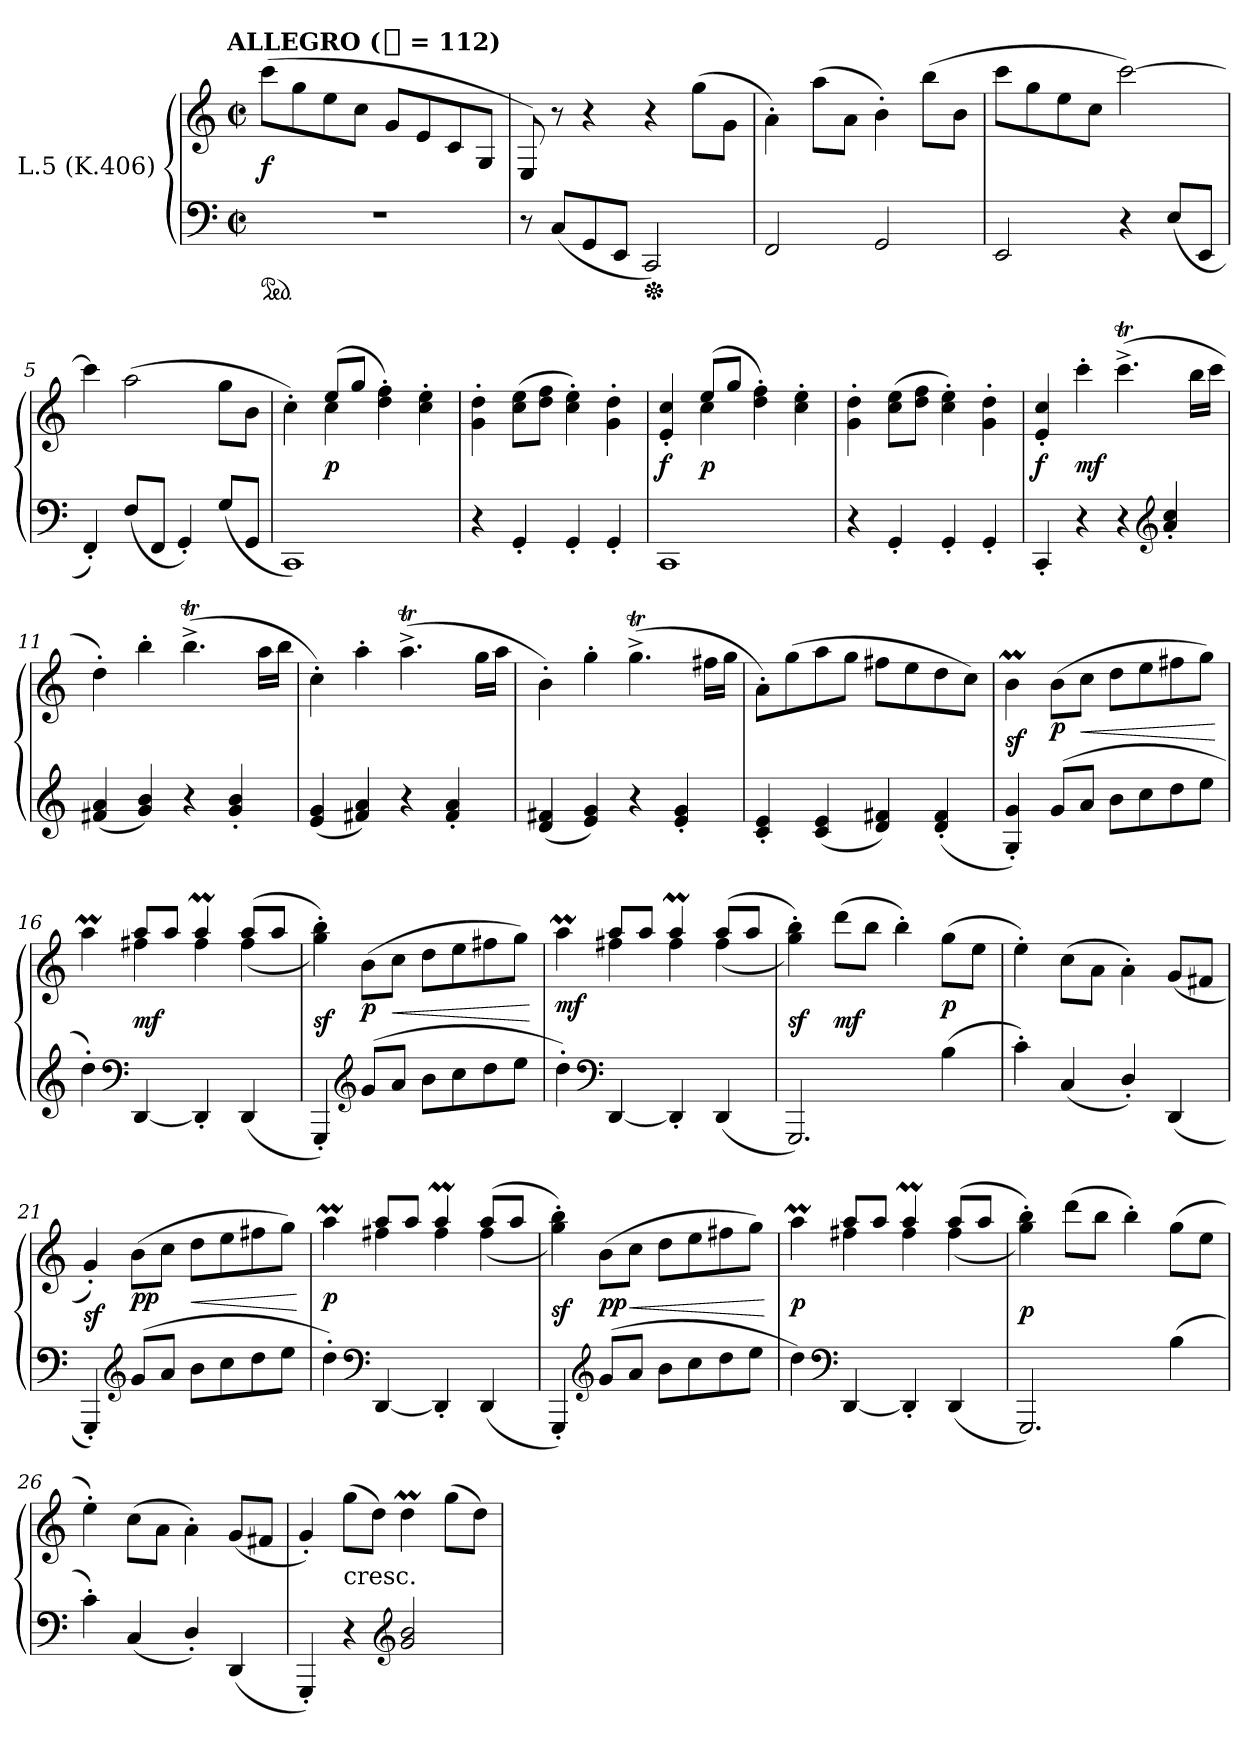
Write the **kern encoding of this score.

**kern	**kern	**dynam
*part1	*part1	*part1
*staff2	*staff1	*staff1/2
*I"L.5 (K.406)	*	*
*clefF4	*clefG2	*
*k[]	*k[]	*
!!LO:TX:omd:t=ALLEGRO ([half] = 112)
*M2/2	*M2/2	*
*met(c|)	*met(c|)	*
*MM224	*MM224	*
*ped	*	*
=1	=1	=1
1r	(8cccL	f
.	8gg	.
.	8ee	.
.	8ccJ	.
.	8gL	.
.	8e	.
.	8c	.
.	8GJ	.
=2	=2	=2
8r	8E)	.
(8CL	8r	.
8GG	4r	.
8EEJ	.	.
*Xped	*	*
2CC)	4r	.
.	(8ggL	.
.	8gJ	.
=3	=3	=3
2FF	4a'\)	.
.	(8aaL	.
.	8aJ	.
2GG	4b')	.
.	(8bbL	.
.	8bJ	.
=4	=4	=4
2EE	8cccL	.
.	8gg	.
.	8ee	.
.	8ccJ	.
4r	[2ccc)	.
(8EL	.	.
8EEJ	.	.
!!LO:LB:g=z
=5	=5	=5
4FF')	4ccc]	.
(8FL	(2aa	.
8FFJ	.	.
4GG')	.	.
(8GL	8ggL	.
8GGJ	8bJ	.
=6	=6	=6
*	*^	*
1CC)	4cc')	4ryy	.
.	(8eeL	4cc	p
.	8ggJ	.	.
.	4dd' 4ff')	2ryy	.
.	4cc' 4ee'	.	.
*	*v	*v	*
=7	=7	=7
4r	4g' 4dd'	.
4GG'	(>8cc 8eeL	.
.	8dd 8ffJ	.
4GG'	4cc' 4ee')	.
4GG'	4g' 4dd'	.
=8	=8	=8
*	*^	*
1CC	4e' 4cc'	4ryy	f
.	(8eeL	4cc	p
.	8ggJ	.	.
.	4dd' 4ff')	2ryy	.
.	4cc' 4ee'	.	.
*	*v	*v	*
=9	=9	=9
4r	4g' 4dd'	.
4GG'	(>8cc 8eeL	.
.	8dd 8ffJ	.
4GG'	4cc' 4ee')	.
4GG'	4g' 4dd'	.
!!LO:LB:g=z
=10	=10	=10
4CC'	4e'> 4cc'>	f
4r	4ccc'	mf
4r	(4.cccT^	.
*clefG2	*	*
4a'/ 4cc'/	.	.
.	16bbLL	.
.	16cccJJ	.
=11	=11	=11
(4f#X 4a	4dd')	.
4g 4b)	4bb'	.
4r	(4.bbt^	.
4g' 4b'	.	.
.	16aaLL	.
.	16bbJJ	.
=12	=12	=12
(4e 4g	4cc')	.
4f#X 4a)	4aa'	.
4r	(4.aaT^	.
4f#' 4a'	.	.
.	16ggLL	.
.	16aaJJ	.
=13	=13	=13
(4d 4f#X	4b')	.
4e 4g)	4gg'	.
4r	(4.ggT^	.
4e' 4g'	.	.
.	16ff#XLL	.
.	16ggJJ	.
=14	=14	=14
4c' 4e'	8a'L)	.
.	(8gg	.
(4c 4e	8aa	.
.	8ggJ	.
4d 4f#X)	8ff#XL	.
.	8ee	.
(4d' 4f#'	8dd	.
.	8ccJ)	.
!!LO:LB:g=z
=15	=15	=15
4G' 4g')	4bm	sf
(8gL	(8bL	p
8aJ	8ccJ	<
8bL	8ddL	.
8cc	8ee	.
8dd	8ff#X	.
8eeJ	8ggJ)	.
.	.	[
=16	=16	=16
*	*^	*
4dd')	4aaM	4ryy	.
*clefF4	*	*	*
[4DD	8aaL	4ff#X	mf
.	8aaJ	.	.
4DD']	4aaM	4ff#	.
(4DD	(8aaL	(4ff#	.
.	8aaJ	.	.
*	*v	*v	*
=17	=17	=17
4GGG')	4gg' 4bb'))	sf
*clefG2	*	*
(8gL	(8bL	p
8aJ	8ccJ	<
8bL	8ddL	.
8cc	8ee	.
8dd	8ff#X	.
8eeJ	8ggJ)	.
.	.	[
=18	=18	=18
*	*^	*
4dd')	4aaM	4ryy	mf
*clefF4	*	*	*
[4DD	8aaL	4ff#X	.
.	8aaJ	.	.
4DD']	4aaM	4ff#	.
(4DD	(8aaL	(4ff#	.
.	8aaJ	.	.
*	*v	*v	*
!!LO:LB:g=z
=19	=19	=19
2.GGG)	4gg' 4bb'))	sf
.	(8dddL	mf
.	8bbJ	.
.	4bb')	.
(4B	(8ggL	p
.	8eeJ	.
=20	=20	=20
4c')	4ee')	.
(4C	(8ccL	.
.	8aJ	.
4D'/)	4a'\)	.
(4DD	(8gL	.
.	8f#XJ	.
=21	=21	=21
4GGG')	4g')	sf
*clefG2	*	*
(8gL	(8bL	pp
8aJ	8ccJ	.
8bL	8ddL	<
8cc	8ee	.
8dd	8ff#X	.
8eeJ	8ggJ)	.
.	.	[
=22	=22	=22
*	*^	*
4dd')	4aaM	4ryy	p
*clefF4	*	*	*
[4DD	8aaL	4ff#X	.
.	8aaJ	.	.
4DD']	4aaM	4ff#	.
(4DD	(8aaL	(4ff#	.
.	8aaJ	.	.
*	*v	*v	*
=23	=23	=23
4GGG')	4gg' 4bb'))	sf
*clefG2	*	*
(8gL	(8bL	< pp
8aJ	8ccJ	.
8bL	8ddL	.
8cc	8ee	.
8dd	8ff#X	.
8eeJ	8ggJ)	.
.	.	[
!!LO:LB:g=z
=24	=24	=24
*	*^	*
4dd)	4aaM	4ryy	p
*clefF4	*	*	*
[4DD	8aaL	4ff#X	.
.	8aaJ	.	.
4DD']	4aaM	4ff#	.
(4DD	(8aaL	(4ff#	.
.	8aaJ	.	.
*	*v	*v	*
=25	=25	=25
2.GGG)	4gg' 4bb'))	p
.	(8dddL	.
.	8bbJ	.
.	4bb')	.
(4B	(8ggL	.
.	8eeJ	.
=26	=26	=26
4c')	4ee')	.
(4C	(8ccL	.
.	8aJ	.
4D'/)	4a'\)	.
(4DD	(8gL	.
.	8f#XJ	.
=27	=27	=27
4GGG')	4g')	.
!	!LO:TX:c:t=cresc.	!
4r	(8ggL	.
.	8ddJ)	.
*clefG2	*	*
2g 2b	4ddM	.
.	(8ggL	.
.	8ddJ)	.
=	=	=
*-	*-	*-
